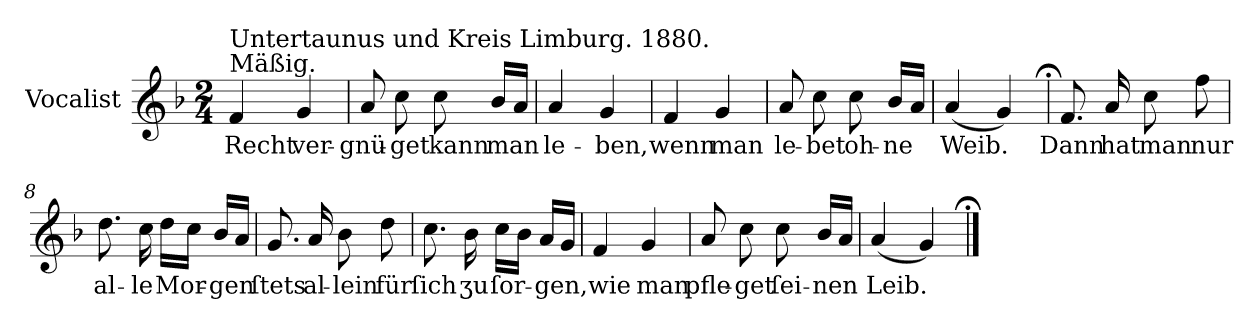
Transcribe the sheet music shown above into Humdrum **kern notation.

**kern	**text
*part1	*part1
*staff1	*staff1
*I"Vocalist	*
*k[b-]	*
*F:	*
*M2/4	*
=1	=1
!LO:TX:a:t=Mäßig.	!
!LO:TX:a:t=Untertaunus und Kreis Limburg. 1880.	!
4f	Recht
4g	ver-
=2	=2
8a	-gnü-
8cc	-get
8cc	kann
16b-LL	man
16aJJ	.
=3	=3
4a	le-
4g	-ben,
=4	=4
4f	wenn
4g	man
=5	=5
8a	le-
8cc	-bet
8cc	oh-
16b-LL	-ne
16aJJ	.
=6	=6
(4a	Weib.
4g)	.
=7;	=7;
8.f	Dann
16a	hat
8cc	man
8ff	nur
=8	=8
8.dd	al-
16cc	-le
16ddLL	Mor-
16ccJJ	.
16b-LL	-gen
16aJJ	.
=9	=9
8.g	ſtets
16a	al-
8b-	-lein
8dd	für
=10	=10
8.cc	ſich
16b-	ʒu
16ccLL	ſor-
16b-JJ	.
16aLL	-gen,
16gJJ	.
=11	=11
4f	wie
4g	man
=12	=12
8a	pfle-
8cc	-get
8cc	ſei-
16b-LL	-nen
16aJJ	.
=13	=13
(4a	Leib.
4g)	.
==;	==;
*-	*-
